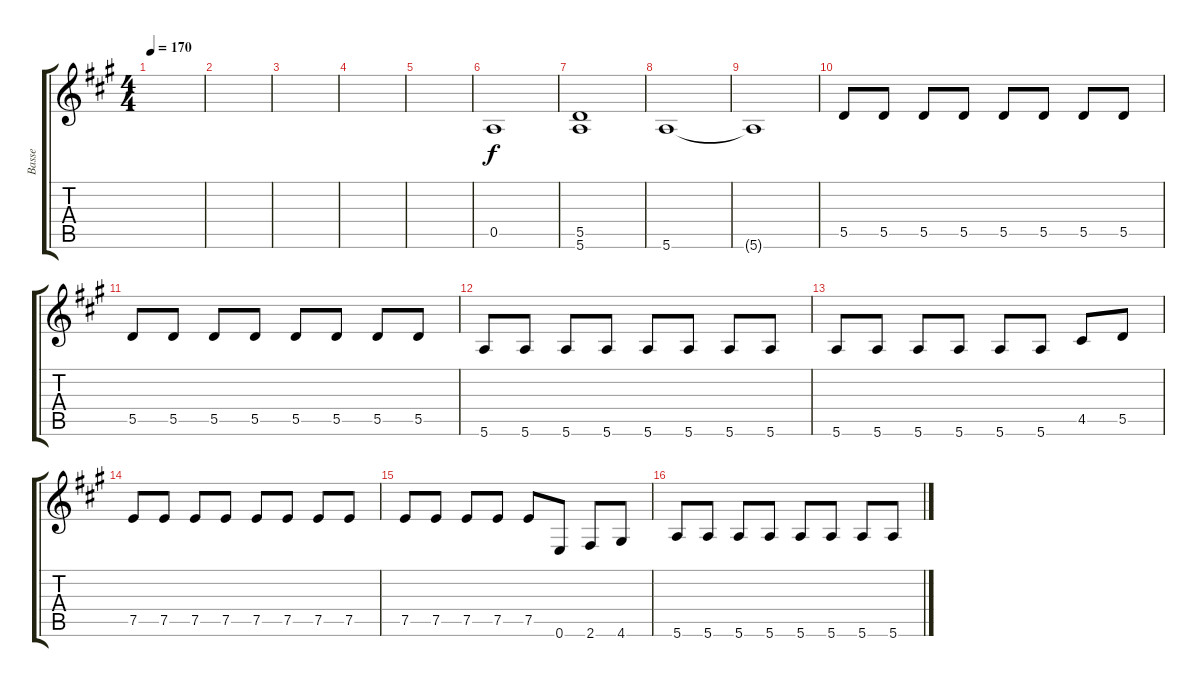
\track ("Basse" "Basse") {instrument electricbassfinger}
\staff {score tabs}
\tuning (E4 B3 G3 D3 A2 E2) {hide}
\ts (4 4)
\tempo 170
\clef g2
\ks a
|
|
|
|
|
0.5.1 |
(5.5 5.6).1 |
5.6.1 |
5.6{t}.1 |
5.5.8 5.5.8 5.5.8 5.5.8 5.5.8 5.5.8 5.5.8 5.5.8 |
5.5.8 5.5.8 5.5.8 5.5.8 5.5.8 5.5.8 5.5.8 5.5.8 |
5.6.8 5.6.8 5.6.8 5.6.8 5.6.8 5.6.8 5.6.8 5.6.8 |
5.6.8 5.6.8 5.6.8 5.6.8 5.6.8 5.6.8 4.5.8 5.5.8 |
7.5.8 7.5.8 7.5.8 7.5.8 7.5.8 7.5.8 7.5.8 7.5.8 |
7.5.8 7.5.8 7.5.8 7.5.8 7.5.8 0.6.8 2.6.8 4.6.8 |
5.6.8 5.6.8 5.6.8 5.6.8 5.6.8 5.6.8 5.6.8 5.6.8
